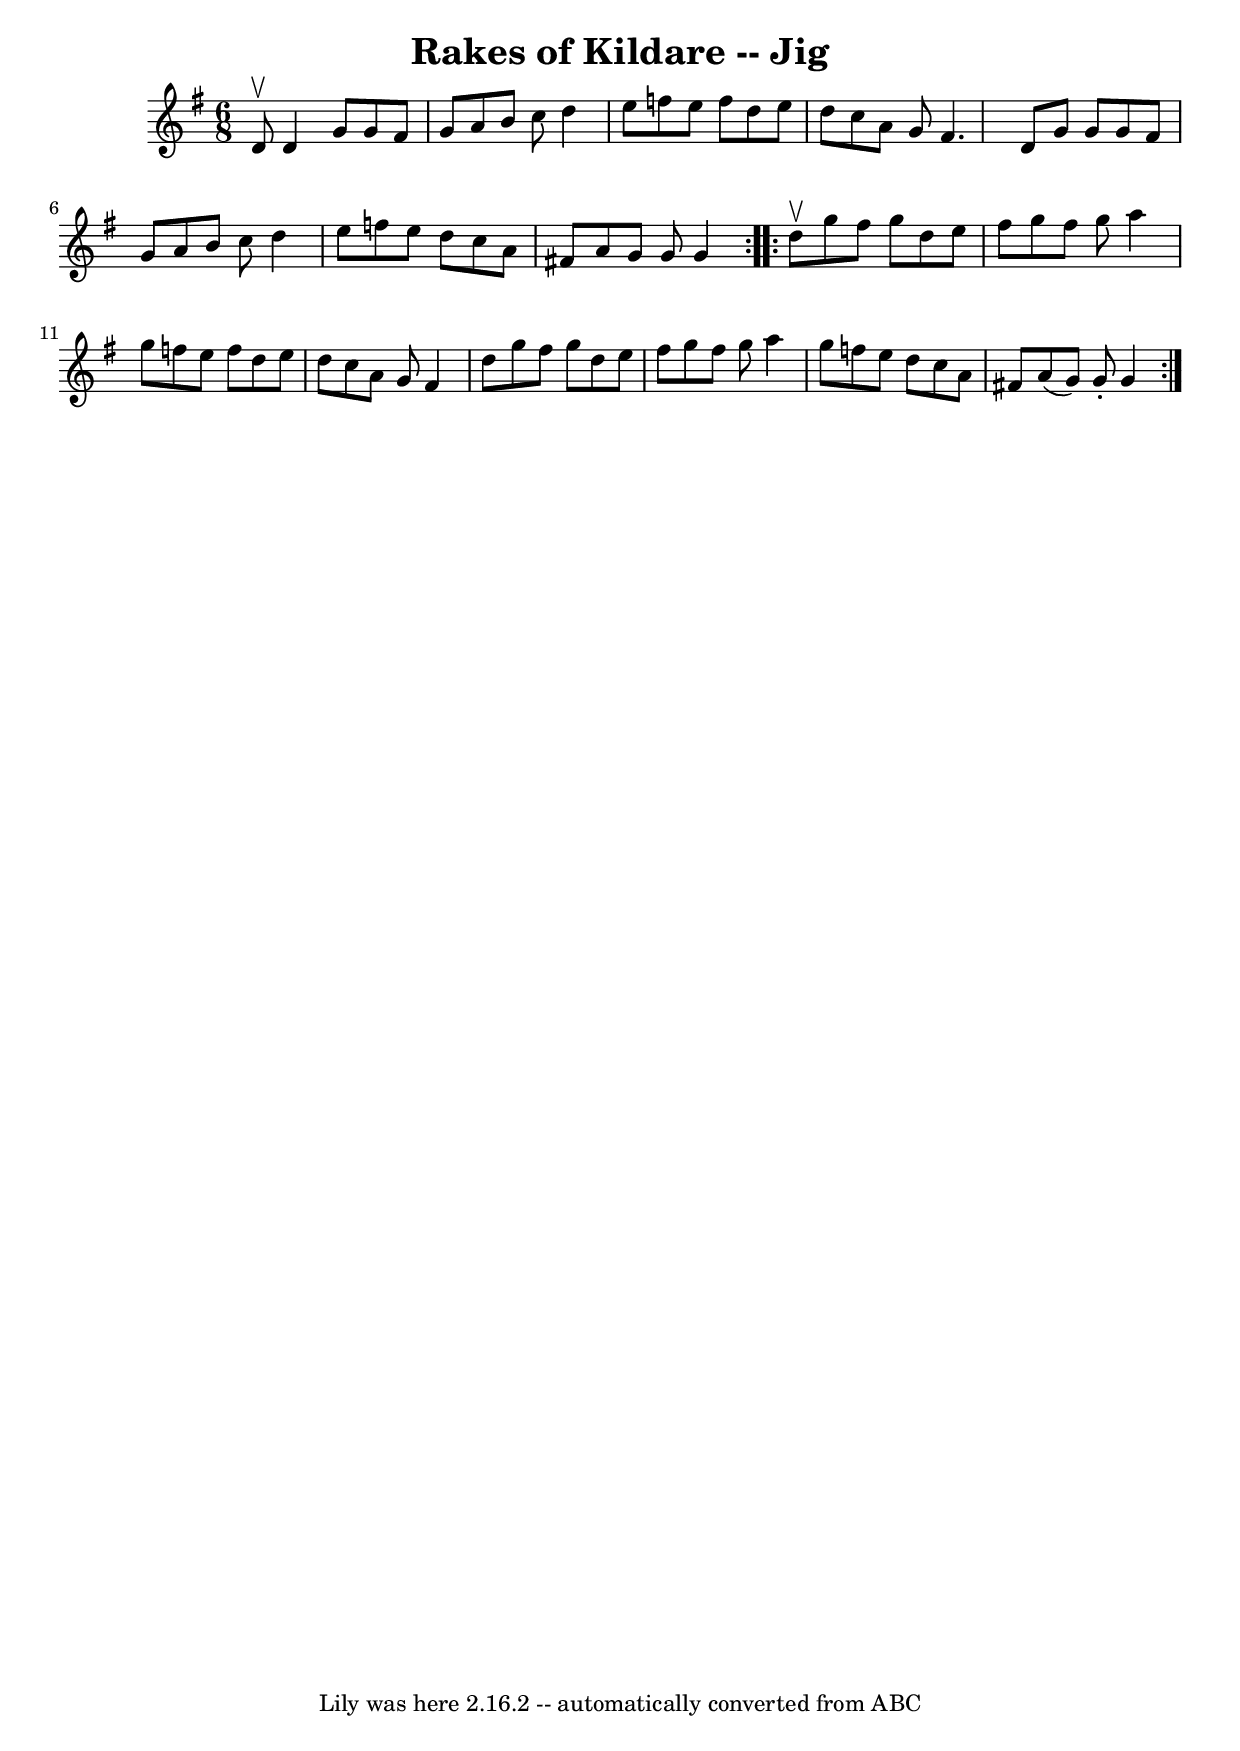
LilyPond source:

\version "2.7.40"
\include "Mammoth.ily"
\header {
	book = "Ryan's Mammoth Collection"
	crossRefNumber = "1"
	footnotes = "\\\\89 462"
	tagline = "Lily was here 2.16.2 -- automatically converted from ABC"
	title = "Rakes of Kildare -- Jig"
}
voicedefault =  {
\set Score.defaultBarType = "empty"

\repeat volta 2 {
\time 6/8 \key g \major d'8^\upbow |
 d'4 g'8 g'8 fis'8   
 g'8    |
 a'8 b'8 c''8 d''4 e''8    |
 f''8    
e''8 f''8 d''8 e''8 d''8    |
 c''8 a'8 g'8 fis'4. 
   |
 d'8 g'8 g'8 g'8 fis'8 g'8    |
 a'8    
b'8 c''8 d''4 e''8    |
 f''8 e''8 d''8 c''8 a'8   
 fis'!8    |
 a'8 g'8 g'8 g'4  }     \repeat volta 2 { d''8 
^\upbow |
 g''8 fis''8 g''8 d''8 e''8 fis''8    
|
 g''8 fis''8 g''8 a''4 g''8    |
 f''8 e''8    
f''8 d''8 e''8 d''8    |
 c''8 a'8 g'8 fis'4 d''8  
  |
 g''8 fis''8 g''8 d''8 e''8 fis''8    |
   
g''8 fis''8 g''8 a''4 g''8    |
 f''8 e''8 d''8    
c''8 a'8 fis'!8    |
 a'8 (g'8) g'8 -. g'4  }   
}

\score{
    <<

	\context Staff="default"
	{
	    \voicedefault 
	}

    >>
	\layout {
	}
	\midi {}
}
